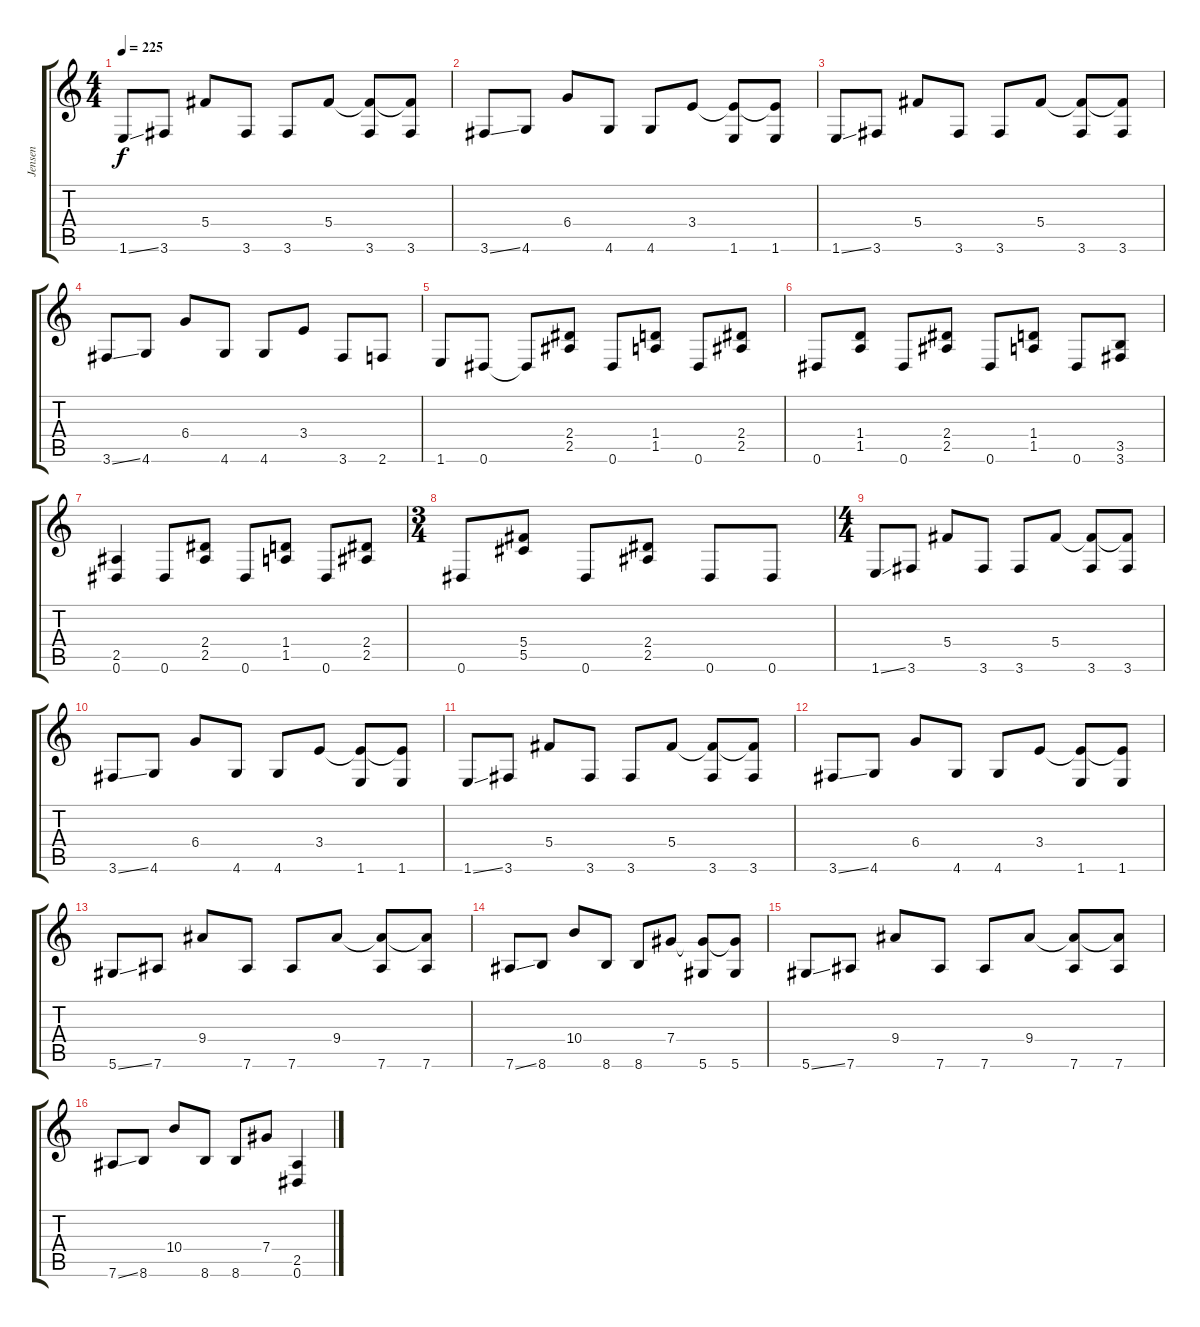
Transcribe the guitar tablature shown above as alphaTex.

\track ("Jensen" "Jensen") {instrument distortionguitar}
\staff {score tabs}
\tuning (Eb4 Bb3 Gb3 Db3 Ab2 Eb2) {hide}
\ts (4 4)
\tempo 225
\clef g2
\ks c
1.6{ss}.8{dy f} 3.6.8 5.4.8 3.6.8 3.6.8 5.4.8 (5.4{t} 3.6).8 (5.4{t} 3.6).8 |
3.6{ss}.8 4.6.8 6.4.8 4.6.8 4.6.8 3.4.8 (3.4{t} 1.6).8 (3.4{t} 1.6).8 |
1.6{ss}.8 3.6.8 5.4.8 3.6.8 3.6.8 5.4.8 (5.4{t} 3.6).8 (5.4{t} 3.6).8 |
3.6{ss}.8 4.6.8 6.4.8 4.6.8 4.6.8 3.4.8 3.6.8 2.6.8 |
1.6.8 0.6.8 0.6{t}.8 (2.4 2.5).8 0.6.8 (1.4 1.5).8 0.6.8 (2.4 2.5).8 |
0.6.8 (1.4 1.5).8 0.6.8 (2.4 2.5).8 0.6.8 (1.4 1.5).8 0.6.8 (3.5 3.6).8 |
(2.5 0.6).4 0.6.8 (2.4 2.5).8 0.6.8 (1.4 1.5).8 0.6.8 (2.4 2.5).8 |
\ts (3 4)
0.6.8 (5.4 5.5).8 0.6.8 (2.4 2.5).8 0.6.8 0.6.8 |
\ts (4 4)
1.6{ss}.8 3.6.8 5.4.8 3.6.8 3.6.8 5.4.8 (5.4{t} 3.6).8 (5.4{t} 3.6).8 |
3.6{ss}.8 4.6.8 6.4.8 4.6.8 4.6.8 3.4.8 (3.4{t} 1.6).8 (3.4{t} 1.6).8 |
1.6{ss}.8 3.6.8 5.4.8 3.6.8 3.6.8 5.4.8 (5.4{t} 3.6).8 (5.4{t} 3.6).8 |
3.6{ss}.8 4.6.8 6.4.8 4.6.8 4.6.8 3.4.8 (3.4{t} 1.6).8 (3.4{t} 1.6).8 |
5.6{ss}.8 7.6.8 9.4.8 7.6.8 7.6.8 9.4.8 (9.4{t} 7.6).8 (9.4{t} 7.6).8 |
7.6{ss}.8 8.6.8 10.4.8 8.6.8 8.6.8 7.4.8 (7.4{t} 5.6).8 (7.4{t} 5.6).8 |
5.6{ss}.8 7.6.8 9.4.8 7.6.8 7.6.8 9.4.8 (9.4{t} 7.6).8 (9.4{t} 7.6).8 |
7.6{ss}.8 8.6.8 10.4.8 8.6.8 8.6.8 7.4.8 (2.5 0.6).4
